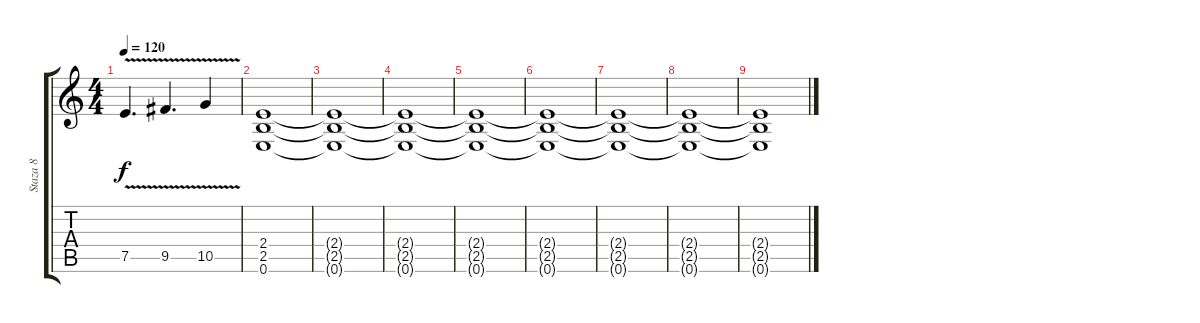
\track ("Staza 8" "Staza 8") {instrument distortionguitar}
\staff {score tabs}
\tuning (E4 B3 G3 D3 A2 E2) {hide}
\ts (4 4)
\tempo 120
\clef g2
\ks c
7.5{v}.4{d dy f} 9.5{v}.4{d} 10.5{v}.4 |
(2.4 2.5 0.6).1 |
(2.4{t} 2.5{t} 0.6{t}).1 |
(2.4{t} 2.5{t} 0.6{t}).1 |
(2.4{t} 2.5{t} 0.6{t}).1 |
(2.4{t} 2.5{t} 0.6{t}).1 |
(2.4{t} 2.5{t} 0.6{t}).1 |
(2.4{t} 2.5{t} 0.6{t}).1 |
(2.4{t} 2.5{t} 0.6{t}).1
